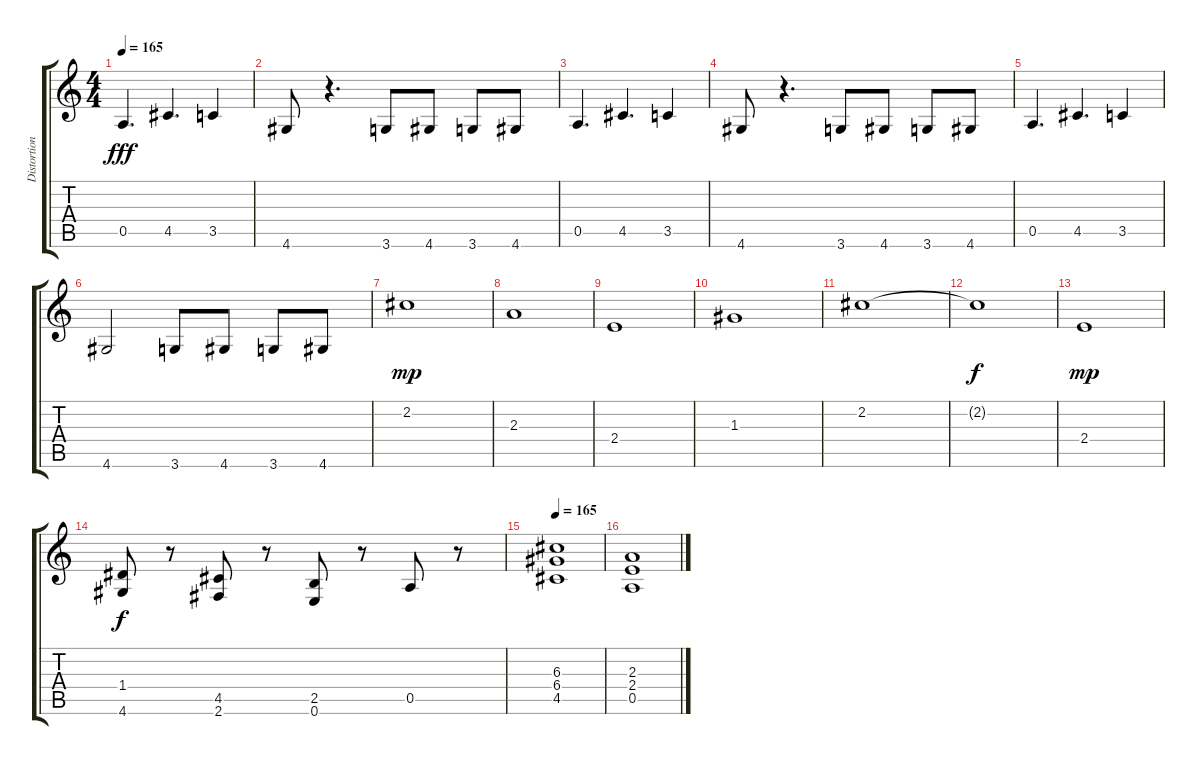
\track ("Distortion guitar1" "Distortion") {instrument distortionguitar}
\staff {score tabs}
\tuning (E4 B3 G3 D3 A2 E2) {hide}
\ts (4 4)
\tempo 165
\clef g2
\ks c
0.5.4{d dy fff} 4.5.4{d} 3.5.4 |
4.6.8 r.4{d} 3.6.8 4.6.8 3.6.8 4.6.8 |
0.5.4{d} 4.5.4{d} 3.5.4 |
4.6.8 r.4{d} 3.6.8 4.6.8 3.6.8 4.6.8 |
0.5.4{d} 4.5.4{d} 3.5.4 |
4.6.2 3.6.8 4.6.8 3.6.8 4.6.8 |
2.2.1{dy mp} |
2.3.1 |
2.4.1 |
1.3.1 |
2.2.1 |
2.2{t}.1{dy f} |
2.4.1{dy mp volume 12} |
(1.4 4.6).8{dy f volume 14} r.8 (4.5 2.6).8 r.8 (2.5 0.6).8 r.8 0.5.8 r.8 |
\tempo 165
(6.3 6.4 4.5).1 |
(2.3 2.4 0.5).1
